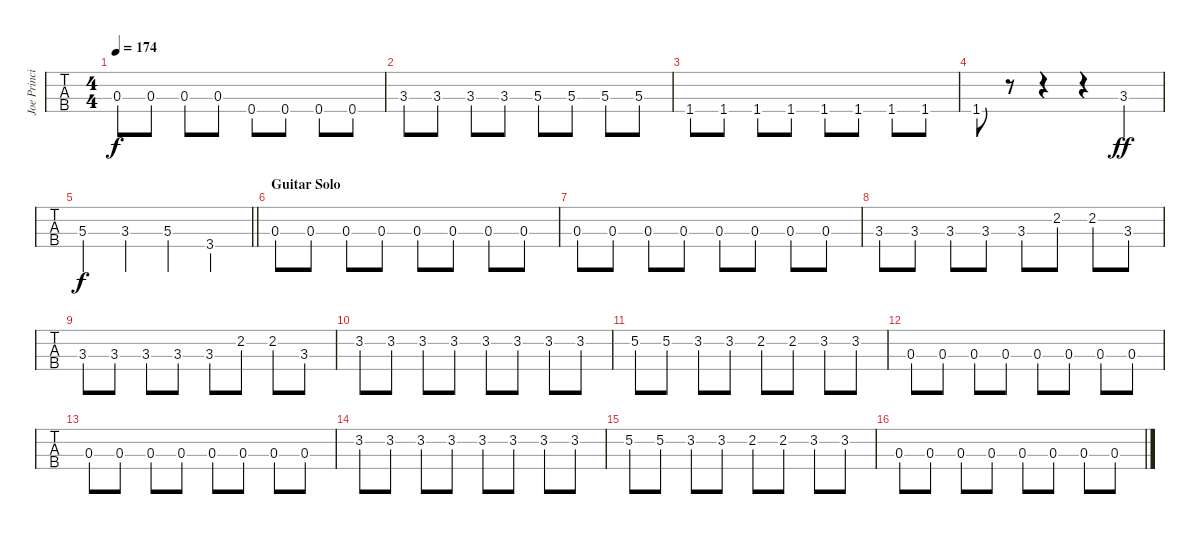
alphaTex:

\track ("Joe Principe - Bass" "Joe Princi") {instrument electricbassfinger}
\staff {tabs}
\tuning (Gb2 Db2 Ab1 Eb1) {hide}
\ts (4 4)
\tempo 174
\clef f4
\ks c
0.3.8{dy f} 0.3.8 0.3.8 0.3.8 0.4.8 0.4.8 0.4.8 0.4.8 |
3.3.8 3.3.8 3.3.8 3.3.8 5.3.8 5.3.8 5.3.8 5.3.8 |
1.4.8 1.4.8 1.4.8 1.4.8 1.4.8 1.4.8 1.4.8 1.4.8 |
1.4.8 r.8 r.4 r.4 3.3.4{dy ff} |
\barLineRight lightlight
5.3.4{dy f} 3.3.4 5.3.4 3.4.4 |
\section ("" "Guitar Solo")
0.3.8 0.3.8 0.3.8 0.3.8 0.3.8 0.3.8 0.3.8 0.3.8 |
0.3.8 0.3.8 0.3.8 0.3.8 0.3.8 0.3.8 0.3.8 0.3.8 |
3.3.8 3.3.8 3.3.8 3.3.8 3.3.8 2.2.8 2.2.8 3.3.8 |
3.3.8 3.3.8 3.3.8 3.3.8 3.3.8 2.2.8 2.2.8 3.3.8 |
3.2.8 3.2.8 3.2.8 3.2.8 3.2.8 3.2.8 3.2.8 3.2.8 |
5.2.8 5.2.8 3.2.8 3.2.8 2.2.8 2.2.8 3.2.8 3.2.8 |
0.3.8 0.3.8 0.3.8 0.3.8 0.3.8 0.3.8 0.3.8 0.3.8 |
0.3.8 0.3.8 0.3.8 0.3.8 0.3.8 0.3.8 0.3.8 0.3.8 |
3.2.8 3.2.8 3.2.8 3.2.8 3.2.8 3.2.8 3.2.8 3.2.8 |
5.2.8 5.2.8 3.2.8 3.2.8 2.2.8 2.2.8 3.2.8 3.2.8 |
0.3.8 0.3.8 0.3.8 0.3.8 0.3.8 0.3.8 0.3.8 0.3.8
